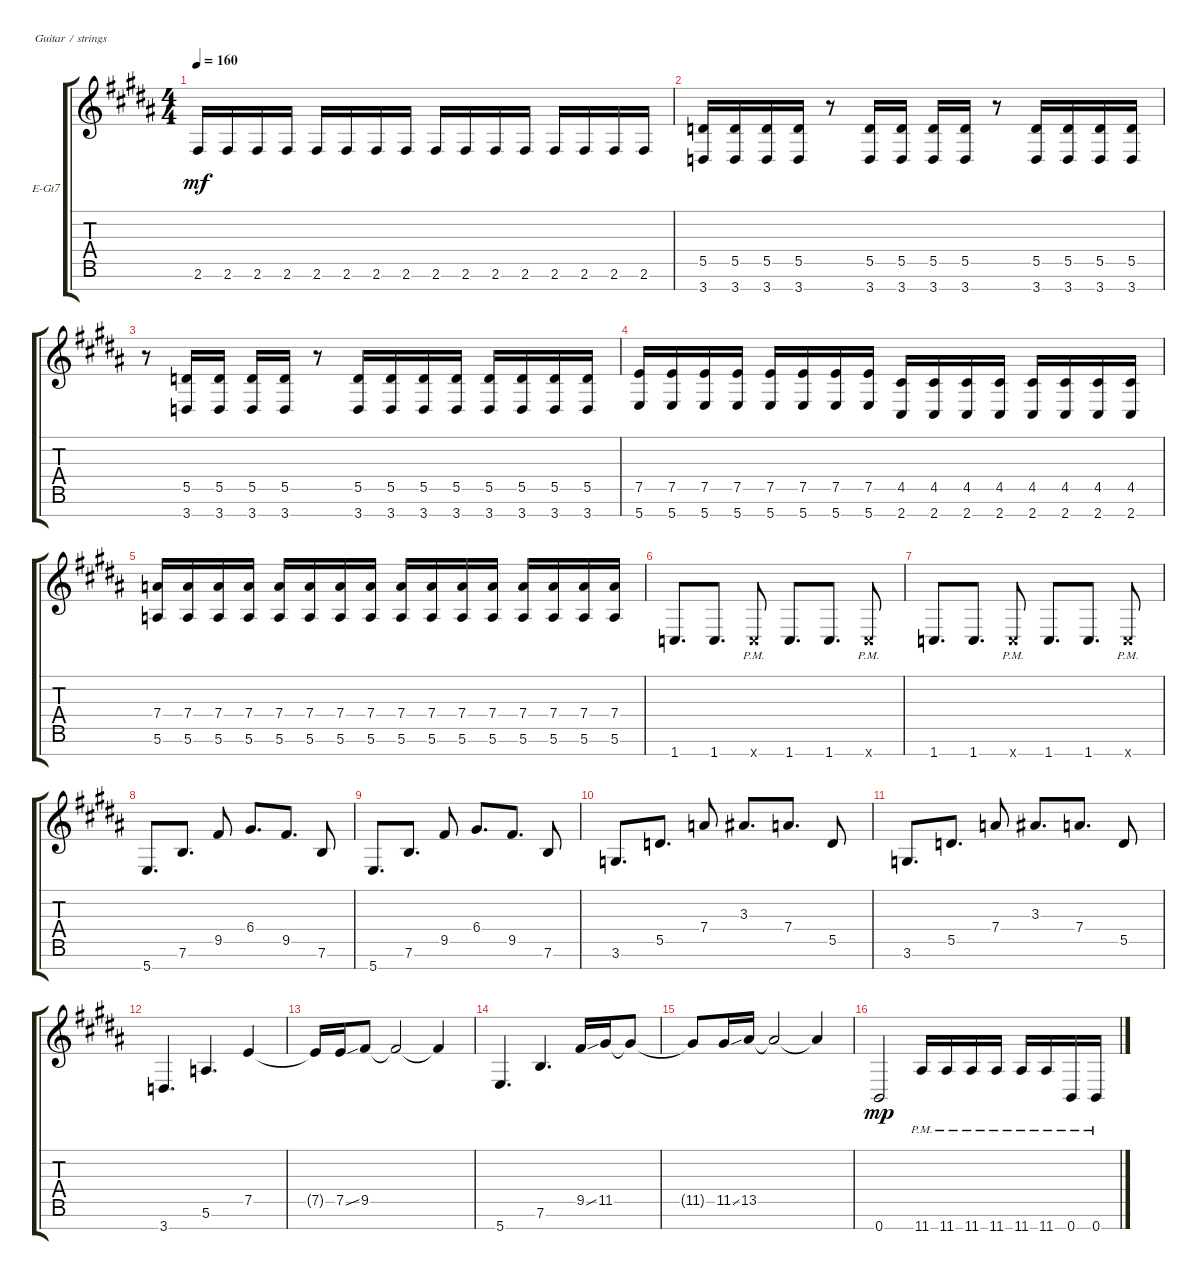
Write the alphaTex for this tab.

\defaultSystemsLayout 4
\bracketExtendMode groupsimilarinstruments
\firstSystemTrackNameOrientation horizontal
\otherSystemsTrackNameOrientation horizontal
\track ("Rhythm" "E-Gt7") {instrument distortionguitar}
\staff {score tabs}
\tuning (E4 B3 G3 D3 A2 E2 B1)
\ts (4 4)
\tempo 160
\clef g2
\ks b
2.6.16{dy mf} 2.6.16 2.6.16 2.6.16 2.6.16 2.6.16 2.6.16 2.6.16 2.6.16 2.6.16 2.6.16 2.6.16 2.6.16 2.6.16 2.6.16 2.6.16 |
(3.7 5.5).16 (3.7 5.5).16 (3.7 5.5).16 (3.7 5.5).16 r.8 (3.7 5.5).16 (3.7 5.5).16 (3.7 5.5).16 (3.7 5.5).16 r.8 (3.7 5.5).16 (3.7 5.5).16 (3.7 5.5).16 (3.7 5.5).16 |
r.8 (3.7 5.5).16 (3.7 5.5).16 (3.7 5.5).16 (3.7 5.5).16 r.8 (3.7 5.5).16 (3.7 5.5).16 (3.7 5.5).16 (3.7 5.5).16 (3.7 5.5).16 (3.7 5.5).16 (3.7 5.5).16 (3.7 5.5).16 |
(5.7 7.5).16 (5.7 7.5).16 (5.7 7.5).16 (5.7 7.5).16 (5.7 7.5).16 (5.7 7.5).16 (5.7 7.5).16 (5.7 7.5).16 (2.7 4.5).16 (2.7 4.5).16 (2.7 4.5).16 (2.7 4.5).16 (2.7 4.5).16 (2.7 4.5).16 (2.7 4.5).16 (2.7 4.5).16 |
(5.6 7.4).16 (5.6 7.4).16 (5.6 7.4).16 (5.6 7.4).16 (5.6 7.4).16 (5.6 7.4).16 (5.6 7.4).16 (5.6 7.4).16 (5.6 7.4).16 (5.6 7.4).16 (5.6 7.4).16 (5.6 7.4).16 (5.6 7.4).16 (5.6 7.4).16 (5.6 7.4).16 (5.6 7.4).16 |
1.7.8{d} 1.7.8{d} 1.7{pm x}.8 1.7.8{d} 1.7.8{d} 1.7{pm x}.8 |
1.7.8{d} 1.7.8{d} 1.7{pm x}.8 1.7.8{d} 1.7.8{d} 1.7{pm x}.8 |
5.7.8{d} 7.6.8{d} 9.5.8 6.4.8{d} 9.5.8{d} 7.6.8 |
5.7.8{d} 7.6.8{d} 9.5.8 6.4.8{d} 9.5.8{d} 7.6.8 |
3.6.8{d} 5.5.8{d} 7.4.8 3.3.8{d} 7.4.8{d} 5.5.8 |
3.6.8{d} 5.5.8{d} 7.4.8 3.3.8{d} 7.4.8{d} 5.5.8 |
3.7.4{d} 5.6.4{d} 7.5.4 |
7.5{t}.16 7.5{ss}.16 9.5.8 9.5{t}.2 9.5{t}.4 |
5.7.4{d} 7.6.4{d} 9.5{ss}.16 11.5.16 11.5{t}.8 |
11.5{t}.8 11.5{ss}.16 13.5.16 13.5{t}.2 13.5{t}.4 |
0.7.2{dy mp} 11.7{pm}.16 11.7{pm}.16 11.7{pm}.16 11.7{pm}.16 11.7{pm}.16 11.7{pm}.16 0.7{pm}.16 0.7{pm}.16
